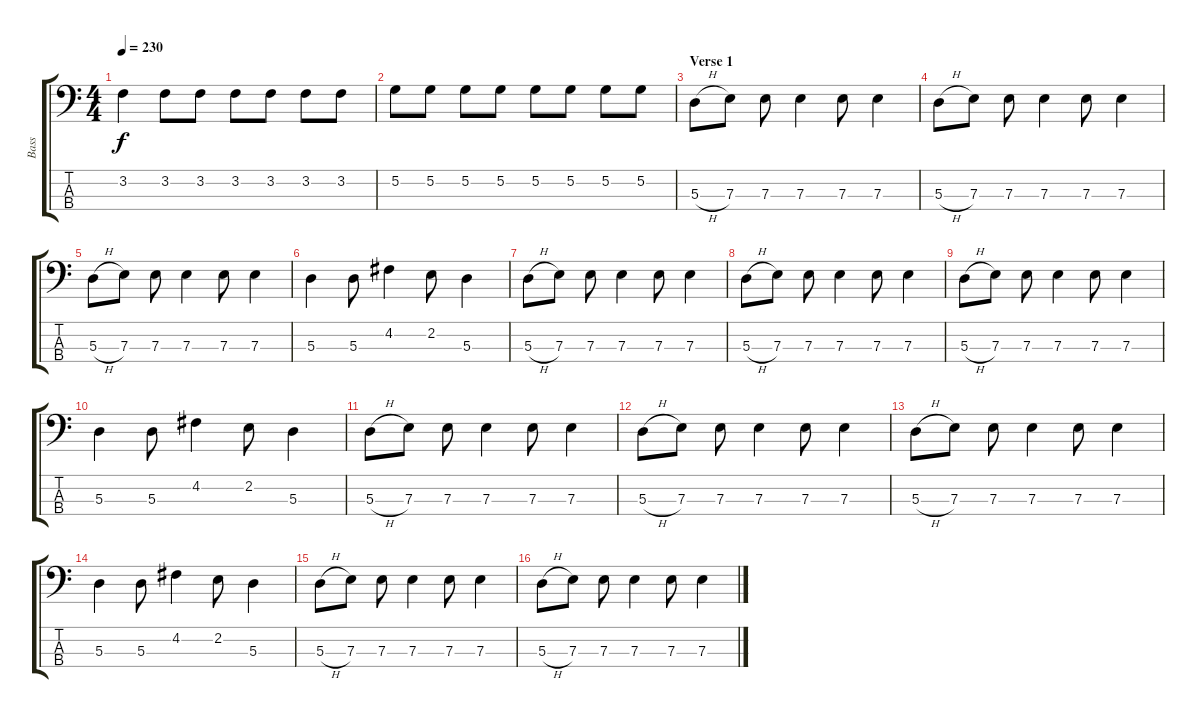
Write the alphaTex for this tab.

\track ("Bass" "Bass") {instrument electricbassfinger}
\staff {score tabs}
\tuning (G2 D2 A1 E1) {hide}
\ts (4 4)
\tempo 230
\clef f4
\ks c
3.2.4{dy f} 3.2.8 3.2.8 3.2.8 3.2.8 3.2.8 3.2.8 |
5.2.8 5.2.8 5.2.8 5.2.8 5.2.8 5.2.8 5.2.8 5.2.8 |
\section ("" "Verse 1")
5.3{h}.8 7.3.8 7.3.8 7.3.4 7.3.8 7.3.4 |
5.3{h}.8 7.3.8 7.3.8 7.3.4 7.3.8 7.3.4 |
5.3{h}.8 7.3.8 7.3.8 7.3.4 7.3.8 7.3.4 |
5.3.4 5.3.8 4.2.4 2.2.8 5.3.4 |
5.3{h}.8 7.3.8 7.3.8 7.3.4 7.3.8 7.3.4 |
5.3{h}.8 7.3.8 7.3.8 7.3.4 7.3.8 7.3.4 |
5.3{h}.8 7.3.8 7.3.8 7.3.4 7.3.8 7.3.4 |
5.3.4 5.3.8 4.2.4 2.2.8 5.3.4 |
5.3{h}.8 7.3.8 7.3.8 7.3.4 7.3.8 7.3.4 |
5.3{h}.8 7.3.8 7.3.8 7.3.4 7.3.8 7.3.4 |
5.3{h}.8 7.3.8 7.3.8 7.3.4 7.3.8 7.3.4 |
5.3.4 5.3.8 4.2.4 2.2.8 5.3.4 |
5.3{h}.8 7.3.8 7.3.8 7.3.4 7.3.8 7.3.4 |
5.3{h}.8 7.3.8 7.3.8 7.3.4 7.3.8 7.3.4
